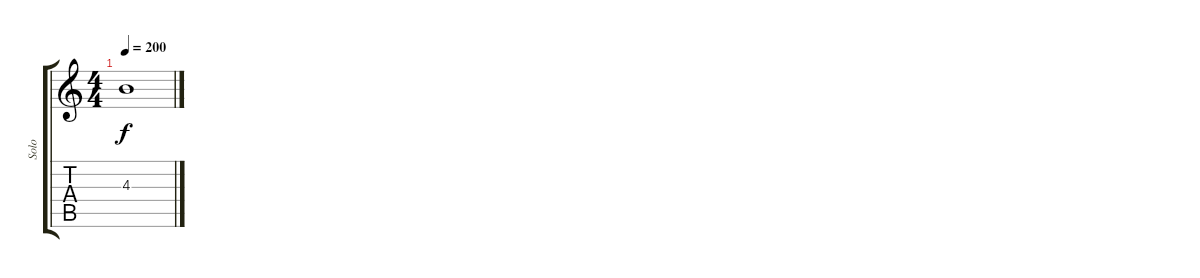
\track ("Solo" "Solo") {instrument distortionguitar}
\staff {score tabs}
\tuning (E4 B3 G3 D3 A2 E2) {hide}
\ts (4 4)
\tempo 200
\clef g2
\ks c
4.3.1{dy f}
